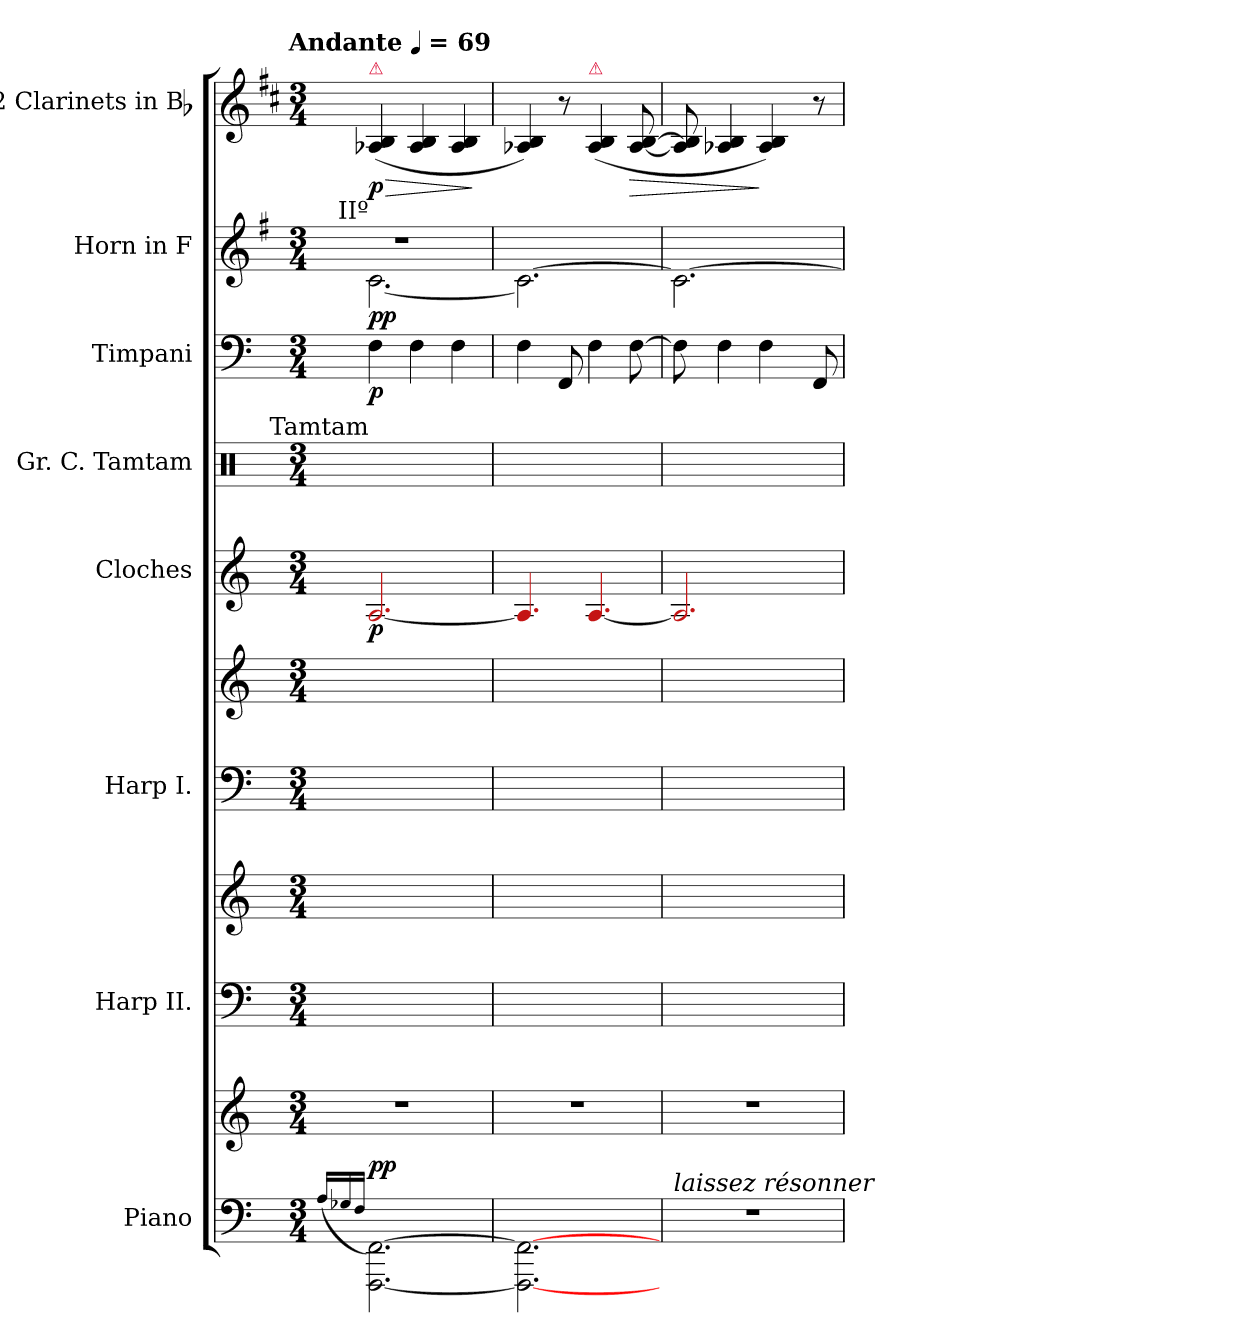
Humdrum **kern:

**kern	**kern	**dynam	**kern	**kern	**kern	**kern	**kern	**dynam	**kern	**kern	**dynam	**kern	**dynam	**kern	**dynam
*part8	*part8	*part8	*part7	*part7	*part6	*part6	*part5	*part5	*part4	*part3	*part3	*part2	*part2	*part1	*part1
*staff11	*staff10	*staff10/11	*staff9	*staff8	*staff7	*staff6	*staff5	*staff5	*staff4	*staff3	*staff3	*staff2	*staff2	*staff1	*staff1
*I"Piano	*	*	*I"Harp II.	*	*I"Harp I.	*	*I"Cloches	*	*I"Gr. C. Tamtam	*I"Timpani	*	*I"Horn in F	*	*I"2 Clarinets in Bb	*
*I'Pno	*	*	*I'Hp	*	*I'Hp	*	*	*	*	*I'Timp.	*	*I'Hn.	*	*I'Cl.	*
*clefF4	*clefG2	*	*clefF4	*clefG2	*clefF4	*clefG2	*clefG2	*	*clefX	*clefF4	*	*clefG2	*	*clefG2	*
*	*	*	*	*	*	*	*	*	*	*	*	*ITrd4c7	*	*ITrd1c2	*
*k[]	*k[]	*	*k[]	*k[]	*k[]	*k[]	*k[]	*	*k[]	*k[]	*	*k[]	*	*k[]	*
*C:	*C:	*	*C:	*C:	*C:	*C:	*C:	*	*C:	*C:	*	*C:	*	*C:	*
!!LO:TX:omd:t=Andante [quarter] = 69
*M3/4	*M3/4	*	*M3/4	*M3/4	*M3/4	*M3/4	*M3/4	*	*M3/4	*M3/4	*	*M3/4	*	*M3/4	*
*MM69	*MM69	*	*MM69	*MM69	*MM69	*MM69	*MM69	*	*MM69	*MM69	*	*MM69	*	*MM69	*
=1	=1	=1	=1	=1	=1	=1	=1	=1	=1	=1	=1	=1	=1	=1	=1
(16qqA/LL	.	.	.	.	.	.	.	.	.	.	.	.	.	.	.
16qqG-X/	.	.	.	.	.	.	.	.	.	.	.	.	.	.	.
16qqF/JJ	.	.	.	.	.	.	.	.	.	.	.	.	.	.	.
*	*	*	*	*	*	*	*	*	*	*	*	*^	*	*	*
!	!	!	!	!	!	!	!	!	!	!	!	!	!	!	!LO:TX:a:color=crimson:t=⚠	!
!	!	!	!	!	!	!	!	!	!	!	!	!LO:TX:a:rj:t=IIº	!	!	!	!
!	!	!	!	!	!	!	!	!	!LO:TX:a:rj:t=Tamtam	!	!	!	!	!	!	!
!	!	!	!	!	!	!	!	!	!	!	!	!	!	!	!	!LO:HP:b
[2.FFF\ [2.FF\)	4%3r	pp	2.ryy	4%3ryy	4%3ryy	4%3ryy	[2.RA/	p	2.ryy	4F	p	2.r	[2.F	pp	(>4G-X 4A	> p
.	.	.	.	.	.	.	.	.	.	4F	.	.	.	.	4G- 4A	.
.	.	.	.	.	.	.	.	.	.	4F	.	.	.	.	4G- 4A	.
*	*	*	*	*	*	*	*	*	*	*	*	*v	*v	*	*	*
.	.	.	.	.	.	.	.	.	.	.	.	.	.	.	]
=2	=2	=2	=2	=2	=2	=2	=2	=2	=2	=2	=2	=2	=2	=2	=2
2.FFF_\ 2.FF_\	4%3r	.	4ryy	4%3ryy	4%3ryy	4%3ryy	4.RA/]	.	4ryy	4F	.	2.F\_<	.	4G-X 4A)	.
.	.	.	2ryy	.	.	.	.	.	2ryy	8FF	.	.	.	8r	.
!	!	!	!	!	!	!	!	!	!	!	!	!	!	!LO:TX:a:color=crimson:t=⚠	!
.	.	.	.	.	.	.	[4.RA/	.	.	4F	.	.	.	(>4G- 4A	.
!	!	!	!	!	!	!	!	!	!	!	!	!	!	!	!LO:HP:b
.	.	.	.	.	.	.	.	.	.	[8F	.	.	.	[8G- [8A	>
=3	=3	=3	=3	=3	=3	=3	=3	=3	=3	=3	=3	=3	=3	=3	=3
!LO:TX:a:i:t=laissez résonner	!	!	!	!	!	!	!	!	!	!	!	!	!	!	!
4%3r	4%3r	.	2ryy	4%3ryy	4%3ryy	4%3ryy	2.RA/]	.	2ryy	8F]	.	2.F\_	.	8G-] 8A]	.
.	.	.	.	.	.	.	.	.	.	4F	.	.	.	4G-X 4A	.
.	.	.	.	.	.	.	.	.	.	4F	.	.	.	4G- 4A)	]
.	.	.	4ryy	.	.	.	.	.	4ryy	.	.	.	.	.	.
.	.	.	.	.	.	.	.	.	.	8FF	.	.	.	8r	.
=	=	=	=	=	=	=	=	=	=	=	=	=	=	=	=
*-	*-	*-	*-	*-	*-	*-	*-	*-	*-	*-	*-	*-	*-	*-	*-
